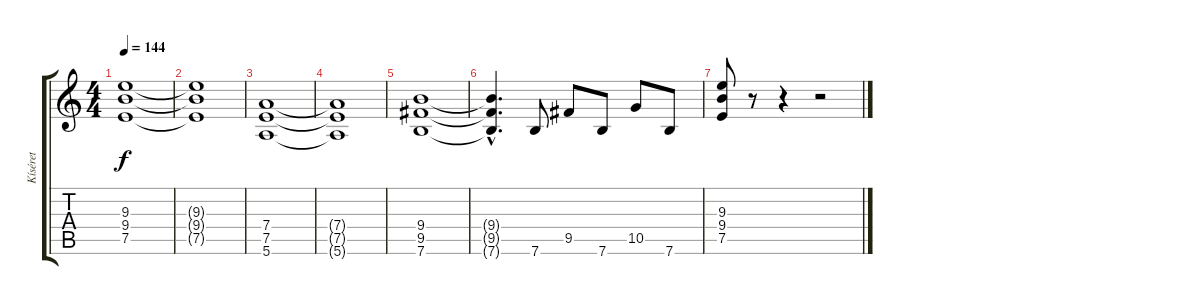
\track ("Kíséret" "Kíséret") {instrument distortionguitar}
\staff {score tabs}
\tuning (E4 B3 G3 D3 A2 E2) {hide}
\ts (4 4)
\tempo 144
\clef g2
\ks c
(9.3 9.4 7.5).1{dy f} |
(9.3{t} 9.4{t} 7.5{t}).1 |
(7.4 7.5 5.6).1 |
(7.4{t} 7.5{t} 5.6{t}).1 |
(9.4 9.5 7.6).1 |
(9.4{hac t} 9.5{hac t} 7.6{hac t}).4{d} 7.6.8 9.5.8 7.6.8 10.5.8 7.6.8 |
(9.3 9.4 7.5).8 r.8 r.4 r.2
